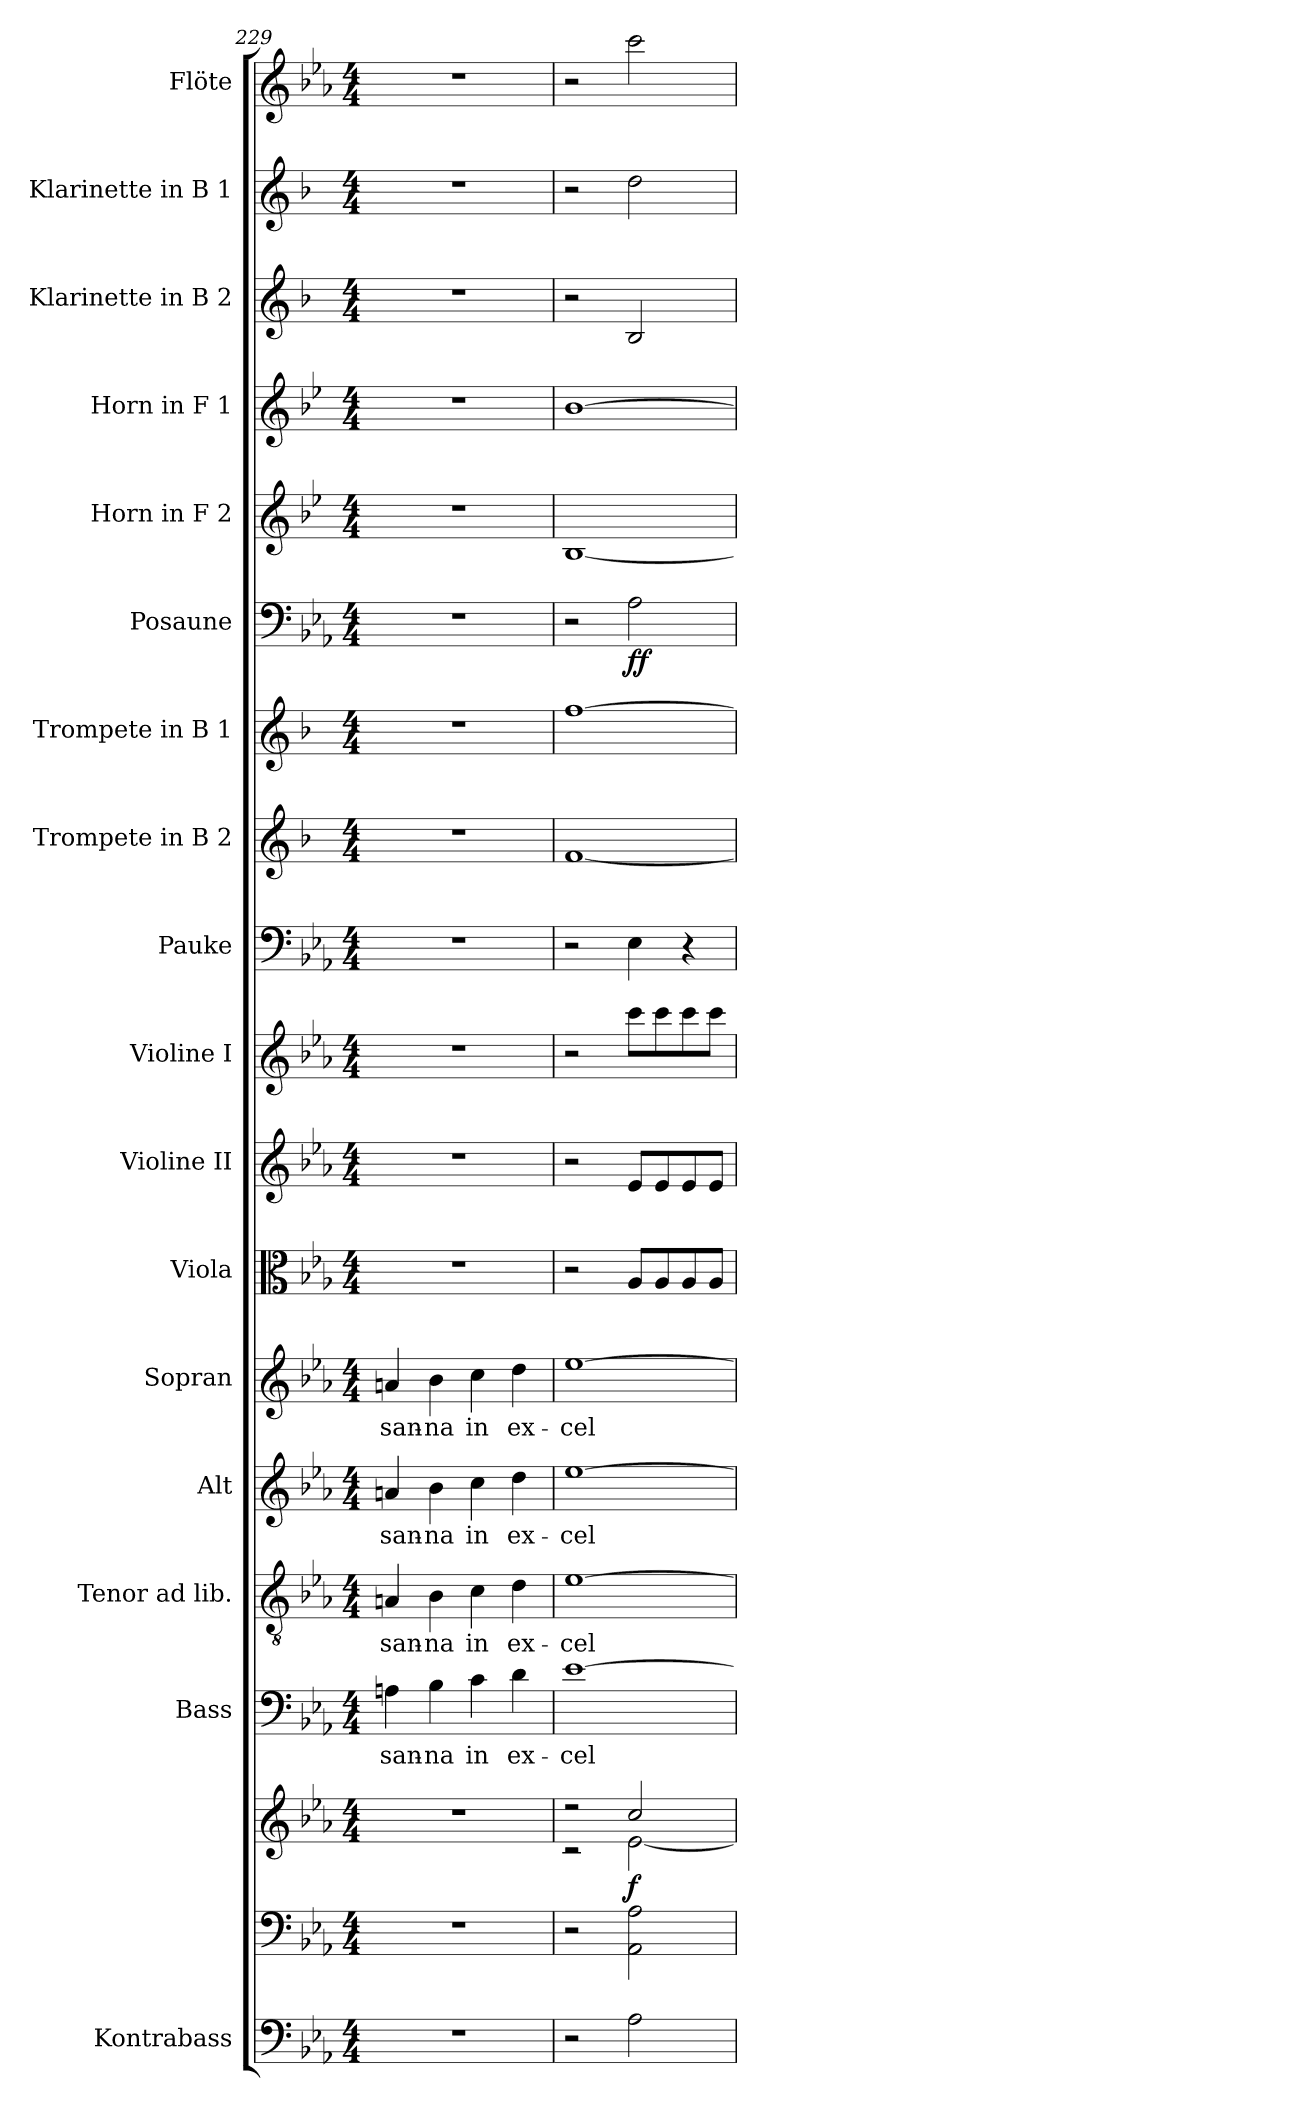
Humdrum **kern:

**kern	**kern	**kern	**dynam	**kern	**text	**kern	**text	**kern	**text	**kern	**text	**kern	**kern	**kern	**kern	**kern	**kern	**kern	**dynam	**kern	**kern	**kern	**kern	**kern
*part18	*part17	*part17	*part17	*part16	*part16	*part15	*part15	*part14	*part14	*part13	*part13	*part12	*part11	*part10	*part9	*part8	*part7	*part6	*part6	*part5	*part4	*part3	*part2	*part1
*staff19	*staff18	*staff17	*staff17/18	*staff16	*staff16	*staff15	*staff15	*staff14	*staff14	*staff13	*staff13	*staff12	*staff11	*staff10	*staff9	*staff8	*staff7	*staff6	*staff6	*staff5	*staff4	*staff3	*staff2	*staff1
*I"Kontrabass	*	*	*	*I"Bass	*	*I"Tenor ad lib.	*	*I"Alt	*	*I"Sopran	*	*I"Viola	*I"Violine II	*I"Violine I	*I"Pauke	*I"Trompete in B 2	*I"Trompete in B 1	*I"Posaune	*	*I"Horn in F 2	*I"Horn in F 1	*I"Klarinette in B 2	*I"Klarinette in B 1	*I"Flöte
*I'Kb.	*	*	*	*I'B	*	*I'T	*	*I'A	*	*I'S	*	*I'Vla.	*I'Vl. II	*I'Vl. I	*I'Pk.	*	*	*I'Pos.	*	*I'Hrn. 2	*I'Hrn. 1	*	*	*I'Fl.
!!LO:PB:g=z
*clefF4	*clefF4	*clefG2	*	*clefF4	*	*clefGv2	*	*clefG2	*	*clefG2	*	*clefC3	*clefG2	*clefG2	*clefF4	*clefG2	*clefG2	*clefF4	*	*clefG2	*clefG2	*clefG2	*clefG2	*clefG2
*ITrd7c12	*	*	*	*	*	*	*	*	*	*	*	*	*	*	*	*ITrd1c2	*ITrd1c2	*	*	*ITrd4c7	*ITrd4c7	*ITrd1c2	*ITrd1c2	*
*k[b-e-a-]	*k[b-e-a-]	*k[b-e-a-]	*	*k[b-e-a-]	*	*k[b-e-a-]	*	*k[b-e-a-]	*	*k[b-e-a-]	*	*k[b-e-a-]	*k[b-e-a-]	*k[b-e-a-]	*k[b-e-a-]	*k[b-e-a-]	*k[b-e-a-]	*k[b-e-a-]	*	*k[b-e-a-]	*k[b-e-a-]	*k[b-e-a-]	*k[b-e-a-]	*k[b-e-a-]
*E-:	*E-:	*E-:	*	*E-:	*	*E-:	*	*E-:	*	*E-:	*	*E-:	*E-:	*E-:	*E-:	*E-:	*E-:	*E-:	*	*E-:	*E-:	*E-:	*E-:	*E-:
*M4/4	*M4/4	*M4/4	*	*M4/4	*	*M4/4	*	*M4/4	*	*M4/4	*	*M4/4	*M4/4	*M4/4	*M4/4	*M4/4	*M4/4	*M4/4	*	*M4/4	*M4/4	*M4/4	*M4/4	*M4/4
=229	=229	=229	=229	=229	=229	=229	=229	=229	=229	=229	=229	=229	=229	=229	=229	=229	=229	=229	=229	=229	=229	=229	=229	=229
!	!	!	!	!	!LO:LY:b	!	!LO:LY:b	!	!LO:LY:b	!	!LO:LY:b	!	!	!	!	!	!	!	!	!	!	!	!	!
1r	1r	1r	.	4An\	-san-	4An/	-san-	4an/	-san-	4an/	-san-	1r	1r	1r	1r	1r	1r	1r	.	1r	1r	1r	1r	1r
!	!	!	!	!	!LO:LY:b	!	!LO:LY:b	!	!LO:LY:b	!	!LO:LY:b	!	!	!	!	!	!	!	!	!	!	!	!	!
.	.	.	.	4B-\	-na	4B-\	-na	4b-\	-na	4b-\	-na	.	.	.	.	.	.	.	.	.	.	.	.	.
!	!	!	!	!	!LO:LY:b	!	!LO:LY:b	!	!LO:LY:b	!	!LO:LY:b	!	!	!	!	!	!	!	!	!	!	!	!	!
.	.	.	.	4c\	in	4c\	in	4cc\	in	4cc\	in	.	.	.	.	.	.	.	.	.	.	.	.	.
!	!	!	!	!	!LO:LY:b	!	!LO:LY:b	!	!LO:LY:b	!	!LO:LY:b	!	!	!	!	!	!	!	!	!	!	!	!	!
.	.	.	.	4d\	ex-	4d\	ex-	4dd\	ex-	4dd\	ex-	.	.	.	.	.	.	.	.	.	.	.	.	.
=230	=230	=230	=230	=230	=230	=230	=230	=230	=230	=230	=230	=230	=230	=230	=230	=230	=230	=230	=230	=230	=230	=230	=230	=230
*	*	*^	*	*	*	*	*	*	*	*	*	*	*	*	*	*	*	*	*	*	*	*	*	*
!	!	!	!	!	!	!LO:LY:b	!	!LO:LY:b	!	!LO:LY:b	!	!LO:LY:b	!	!	!	!	!	!	!	!	!	!	!	!	!
2r	2r	2r	2r	.	[1e-	-cel-	[1e-	-cel-	[1ee-	-cel-	[1ee-	-cel-	2r	2r	2r	2r	[1e-	[1ee-	2r	.	[1E-	[1e-	2r	2r	2r
!	!	!	!	!LO:DY:b	!	!	!	!	!	!	!	!	!	!	!	!	!	!	!	!LO:DY:b	!	!	!	!	!
2AA-\	2AA-\ 2A-\	2cc/	[<2e-\	f	.	.	.	.	.	.	.	.	8A-/L	8e-/L	8ccc\L	4E-\	.	.	2A-\	ff	.	.	2A-/	2cc\	2ccc\
.	.	.	.	.	.	.	.	.	.	.	.	.	8A-/	8e-/	8ccc\	.	.	.	.	.	.	.	.	.	.
.	.	.	.	.	.	.	.	.	.	.	.	.	8A-/	8e-/	8ccc\	4r	.	.	.	.	.	.	.	.	.
.	.	.	.	.	.	.	.	.	.	.	.	.	8A-/J	8e-/J	8ccc\J	.	.	.	.	.	.	.	.	.	.
*	*	*v	*v	*	*	*	*	*	*	*	*	*	*	*	*	*	*	*	*	*	*	*	*	*	*
=	=	=	=	=	=	=	=	=	=	=	=	=	=	=	=	=	=	=	=	=	=	=	=	=
*-	*-	*-	*-	*-	*-	*-	*-	*-	*-	*-	*-	*-	*-	*-	*-	*-	*-	*-	*-	*-	*-	*-	*-	*-
